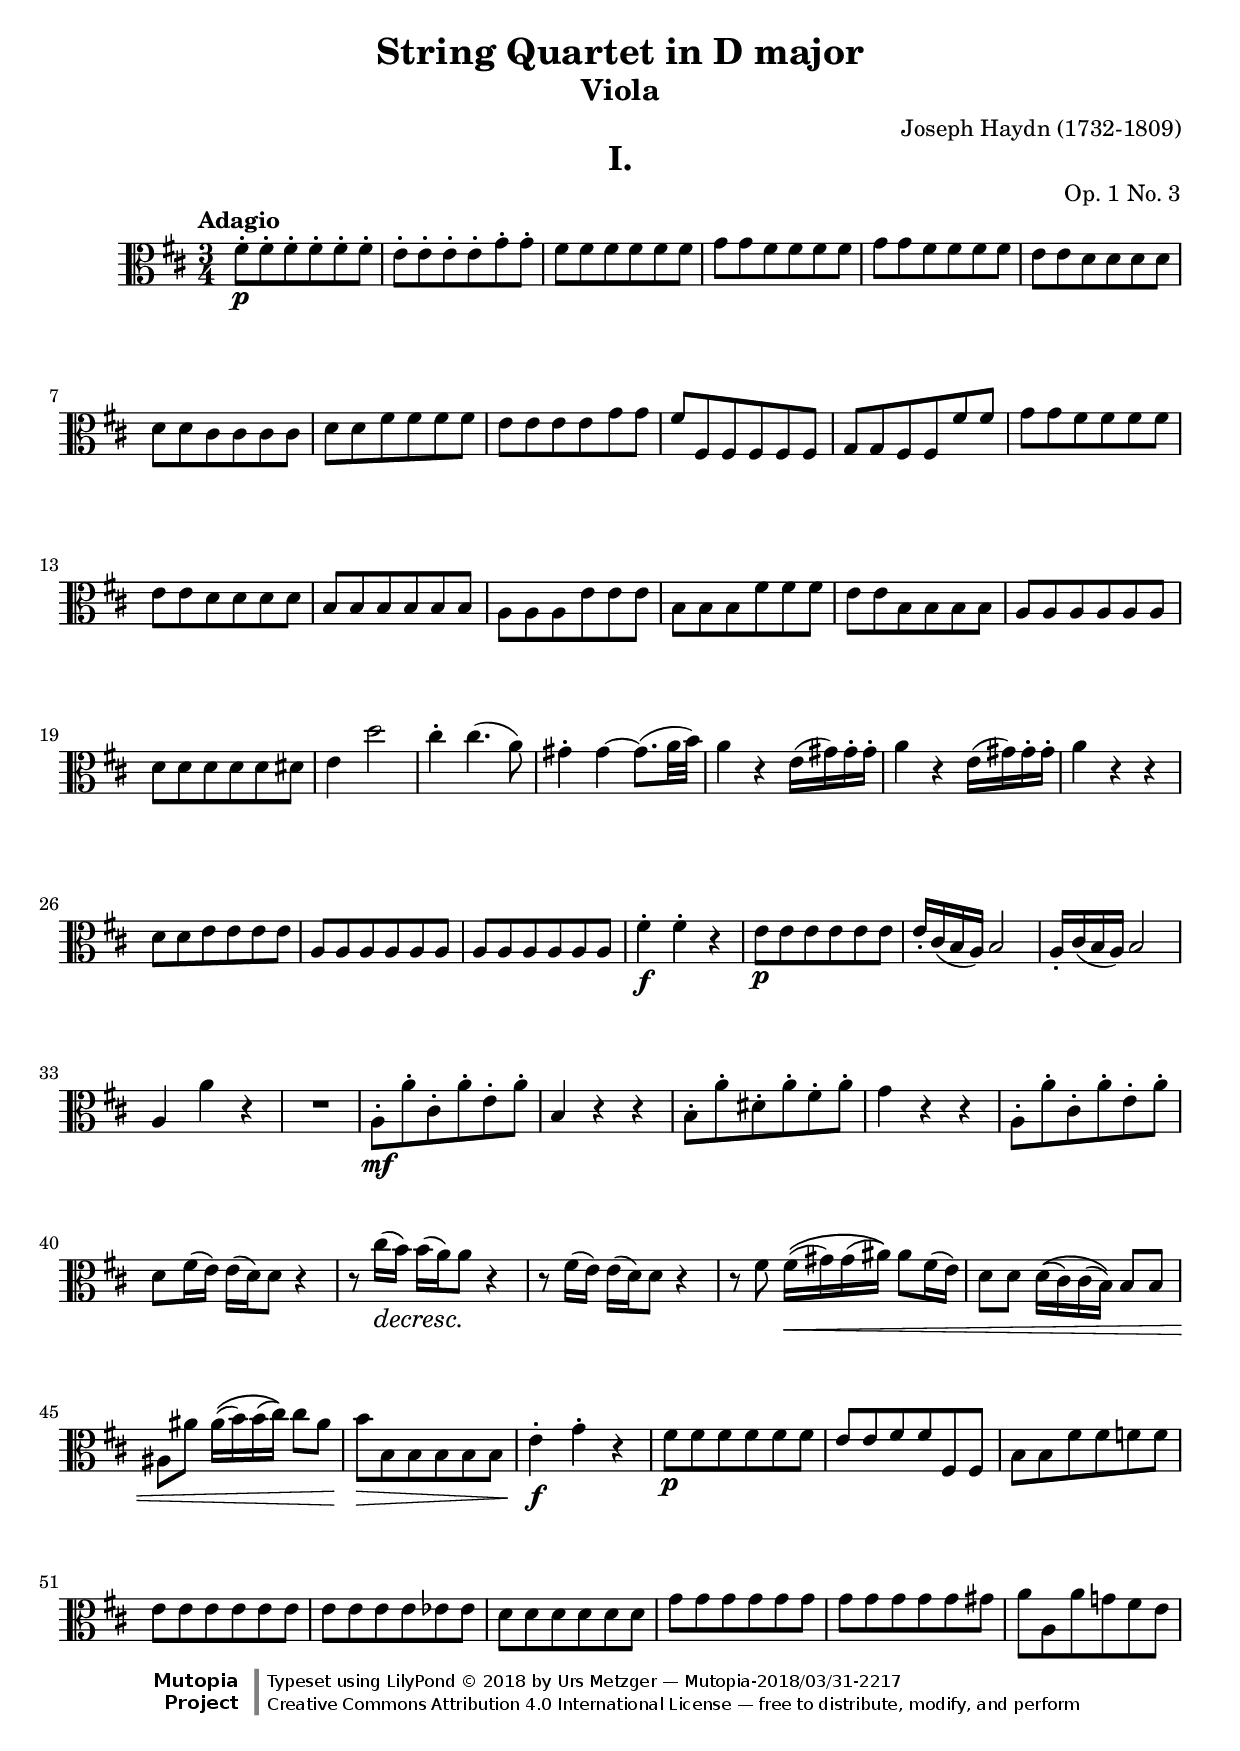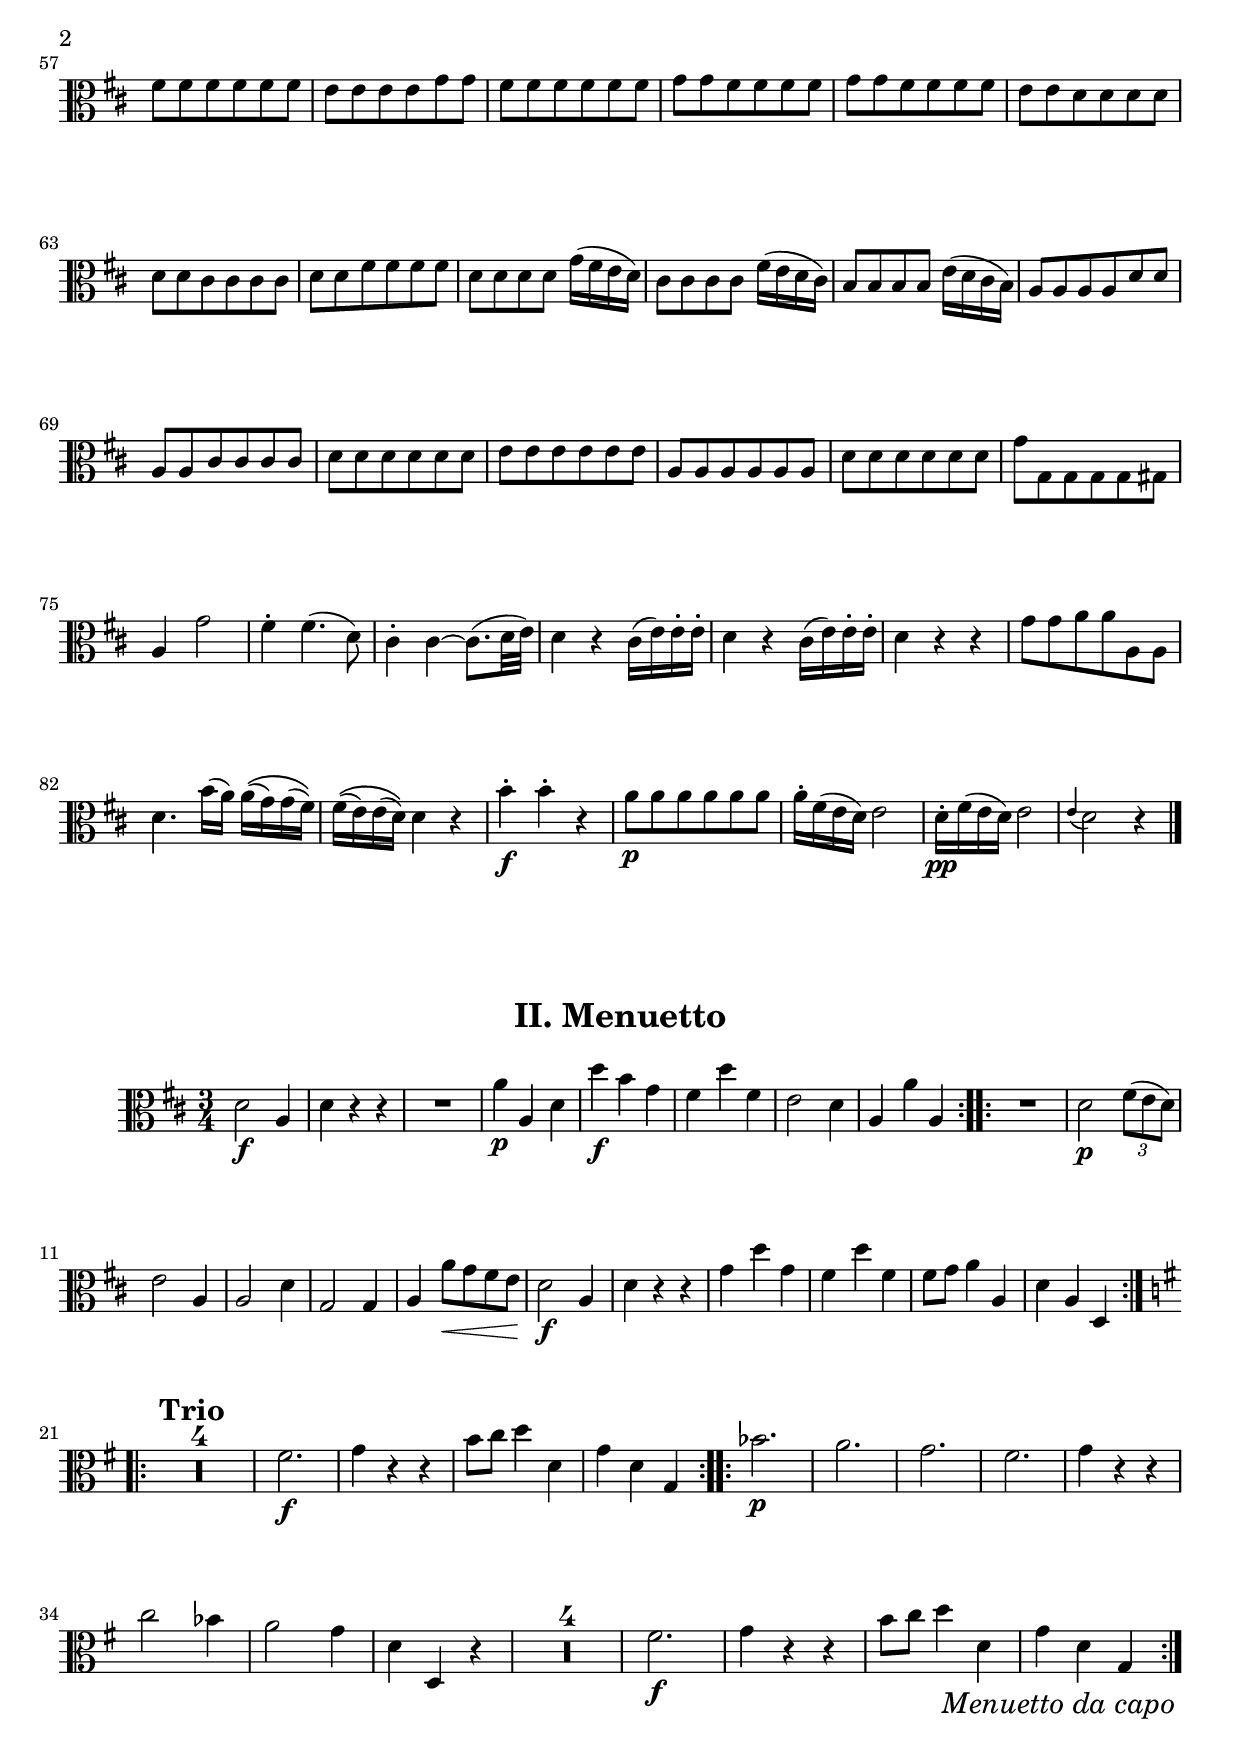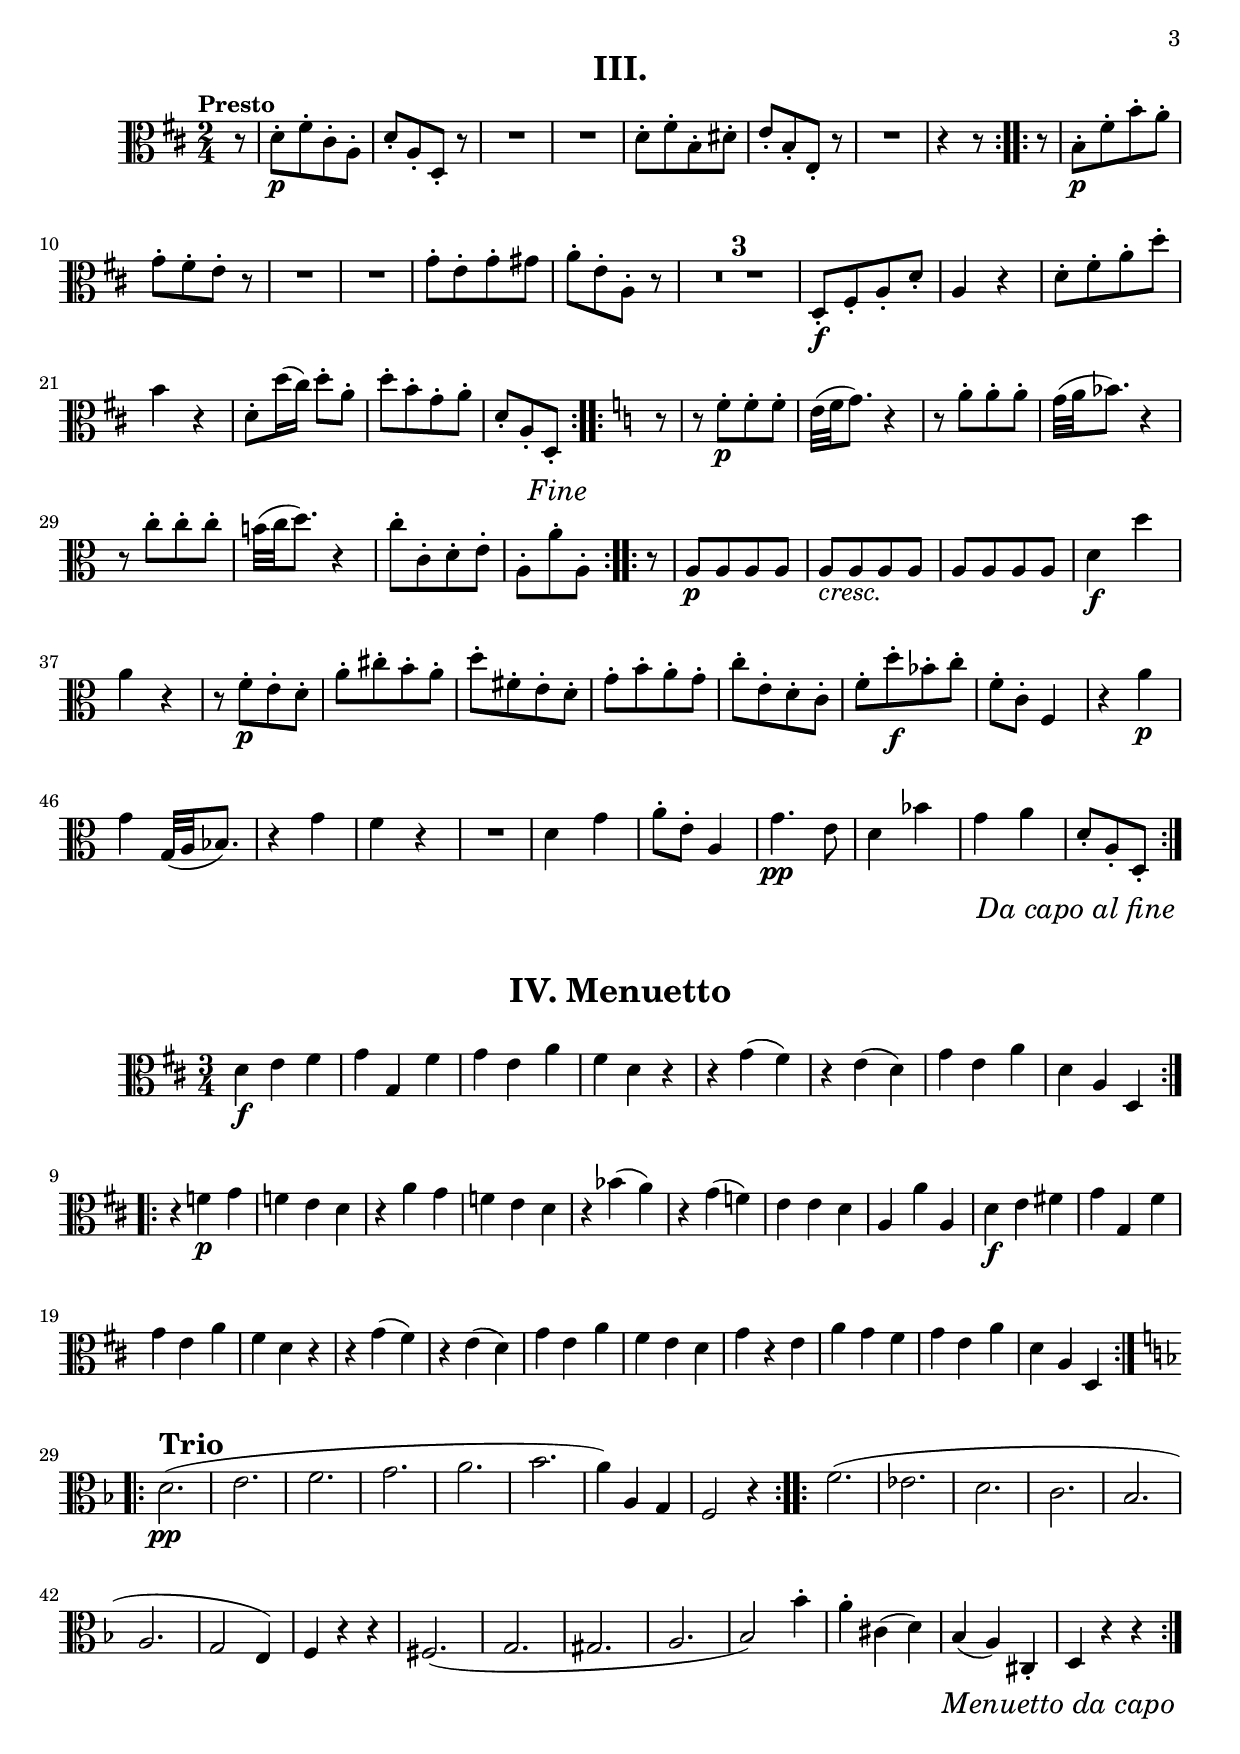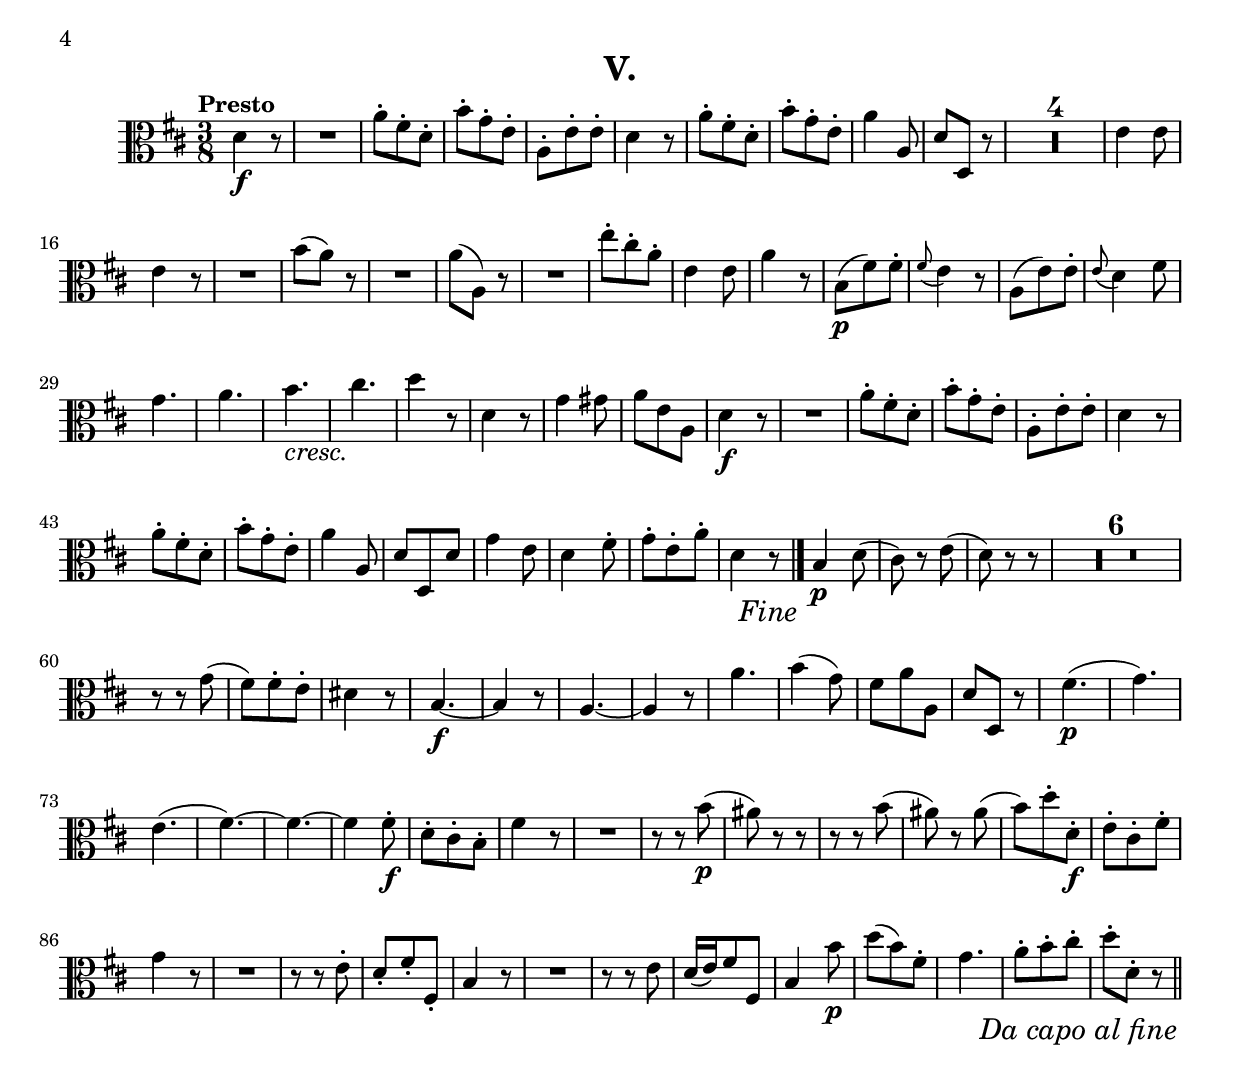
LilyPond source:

\version "2.18.2"
\language "deutsch"

\paper {
  ragged-bottom = ##f
}

\version "2.18.2"

\header {
  title = "String Quartet in D major"
  composer = "Joseph Haydn (1732-1809)"
  opus = "Op. 1 No. 3"

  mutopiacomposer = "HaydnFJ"
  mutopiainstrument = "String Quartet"
  date = "ca. 1757-62"
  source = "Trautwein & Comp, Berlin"
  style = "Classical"
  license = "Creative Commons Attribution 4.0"
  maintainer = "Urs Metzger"
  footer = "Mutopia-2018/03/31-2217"
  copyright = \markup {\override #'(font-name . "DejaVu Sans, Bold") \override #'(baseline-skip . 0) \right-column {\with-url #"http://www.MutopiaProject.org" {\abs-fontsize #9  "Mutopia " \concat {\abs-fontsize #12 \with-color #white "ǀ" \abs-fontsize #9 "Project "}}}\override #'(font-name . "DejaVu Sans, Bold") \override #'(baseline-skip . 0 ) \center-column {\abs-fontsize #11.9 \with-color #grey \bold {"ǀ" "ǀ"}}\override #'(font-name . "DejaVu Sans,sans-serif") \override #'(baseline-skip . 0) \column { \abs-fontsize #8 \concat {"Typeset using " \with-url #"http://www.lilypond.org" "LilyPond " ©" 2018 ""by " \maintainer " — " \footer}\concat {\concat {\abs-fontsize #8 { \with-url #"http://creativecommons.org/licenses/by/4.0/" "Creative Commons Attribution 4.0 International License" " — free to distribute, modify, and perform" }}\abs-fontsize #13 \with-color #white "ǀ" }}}
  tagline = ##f
}

\header {
  subtitle = \markup { \abs-fontsize #14 "Viola" }
}

breakVoice = { \break }

\include "../defs.ily"
\version "2.18.2"
\language "deutsch"

Viola_a = \relative fis' {
  \global_a
  \clef alto
  fis8-. \p fis-. fis-. fis-. fis-. fis-.
  e-. e-. e-. e-. g-. g-.
  fis fis fis fis fis fis
  g g fis fis fis fis
  \barNumberCheck 5
  g g fis fis fis fis
  e e d d d d
  d d cis cis cis cis
  d d fis fis fis fis
  e e e e g g
  \barNumberCheck 10
  fis fis, fis fis fis fis
  g g fis fis fis' fis
  g g fis fis fis fis
  e e d d d d
  h h h h h h
  \barNumberCheck 15
  a a a e' e e
  h h h fis' fis fis
  e e h h h h
  a a a a a a
  d d d d d dis
  \barNumberCheck 20
  e4 d'2
  cis4-. cis4.( a8)
  gis4-. gis~ gis8.( a32 h)
  a4 r e16( gis) gis-. gis-.
  a4 r e16( gis) gis-. gis-.
  \barNumberCheck 25
  a4 r r
  d,8 d e e e e
  a, a a a a a
  a a a a a a
  fis'4-. \f fis-. r
  \barNumberCheck 30
  e8 \p e e e e e
  e16-. cis( h a) h2
  a16-. cis( h a) h2
  a4 a' r
  R2.
  \barNumberCheck 35
  a,8-. \mf a'-. cis,-. a'-. e-. a-.
  h,4 r r
  h8-. a'-. dis,-. a'-. fis-. a-.
  g4 r r
  a,8-. a'-. cis,-. a'-. e-. a-.
  \barNumberCheck 40
  d,8 fis16( e) e( d) d8 r4
  r8 cis'16( \decresc h) h( a) a8 r4
  r8 fis16( e) e( d) d8 r4
  r8 fis fis16\(( \< gis) gis( ais)\) ais8 fis16( e)
  d8 d d16\(( cis) cis( h)\) h8 h
  \barNumberCheck 45
  ais8 ais' ais16\(( h) h( cis)\) cis8 ais
  h8 \> h, h h h h
  e4-. \f g-. r
  fis8 \p fis fis fis fis fis
  e e fis fis fis, fis
  \barNumberCheck 50
  h h fis' fis f f
  e e e e e e
  e e e e es es
  d d d d d d
  g g g g g g
  \barNumberCheck 55
  g g g g g gis
  a a, a' g! fis e
  fis fis fis fis fis fis
  e e e e g g
  fis fis fis fis fis fis
  \barNumberCheck 60
  g g fis fis fis fis
  g g fis fis fis fis
  e e d d d d
  d d cis cis cis cis
  d d fis fis fis fis
  \barNumberCheck 65
  d d d d g16( fis e d)
  cis8 cis cis cis fis16( e d cis)
  h8 h h h e16( d cis h)
  a8 a a a d d
  a a cis cis cis cis
  \barNumberCheck 70
  d d d d d d
  e e e e e e
  a, a a a a a
  d d d d d d
  g g, g g g gis
  \barNumberCheck 75
  a4 g'2
  fis4-. fis4.( d8)
  cis4-. cis4~ cis8.( d32 e)
  d4 r cis16( e) e-. e-.
  d4 r cis16( e) e-. e-.
  \barNumberCheck 80
  d4 r r
  g8 g a a a, a
  d4. h'16( a) \pso #'(0 . 0.2) a\(( g) g( fis)\)
  \pso #'(0 . 0.2) fis16\(( e) e( d)\) d4 r
  h'4-. \f h-. r
  \barNumberCheck 85
  a8 \p a a a a a
  a16-. fis( e d) e2
  d16-. \pp fis( e d) e2
  \app e4 d2 r4 \bar "|."
}

\version "2.18.2"

Viola_b = \relative d' {
  \global_b
  \clef alto
  \compressFullBarRests
  \repeat volta 2 {
    d2 \f a4
    d4 r r
    R2.
    a'4 \p a, d
    \barNumberCheck 5
    d'4 \f h g
    fis4 d' fis,
    e2 d4
    a4 a' a,
  }
  \repeat volta 2 {
    R2.
    \barNumberCheck 10
    d2 \p \tuplet 3/2 { fis8( e d) }
    e2 a,4
    a2 d4
    g,2 g4
    a4 a'8 \< g fis e
    \barNumberCheck 15
    d2 \f a4
    d4 r r
    g4 d' g,
    fis4 d' fis,
    fis8 g a4 a,
    \barNumberCheck 20
    d4 a d,
  }
  \break
  \repeat volta 2 {
    \key g \major
    \tempoTrio
    R2. * 4
    \barNumberCheck 25
    fis'2. \f
    g4 r r
    h8 c d4 d,
    g4 d g,
  }
  \repeat volta 2 {
    b'2. \p
    \barNumberCheck 30
    a2.
    g2.
    fis2.
    g4 r r
    c2 b4
    \barNumberCheck 35
    a2 g4
    d4 d, r
    R2. * 4
    fis'2. \f
    g4 r r
    h8 c d4 d,
    g4 d g, \mdc
  }
}

\version "2.18.2"
\language "deutsch"

Viola_c = \relative d' {
  \global_c
  \clef alto
  \repeat volta 2 {
    r8
    d8-. \p fis-. cis-. a-.
    d8-. a-. d,-. r
    R2
    R2
    \barNumberCheck 5
    d'8-. fis-. h, -. dis-.
    e8-. h-. e,-. r
    R2
    r4 r8
  }
  \repeat volta 2 {
    r8
    h'-. \p fis'-. h-. a-.
    \barNumberCheck 10
    g8-. fis-. e-. r
    R2
    R2
    g8-. e-. g-. gis
    a8-. e-. a,-. r
    \barNumberCheck 15
    R2 * 3
    d,8-. \f fis-. a-. d-.
    a4 r
    \barNumberCheck 20
    d8-. fis-. a-. d-.
    h4 r
    d,8-. d'16( cis) d8-. a-.
    d8-. h-. g-. a-.
    d,8-.[ a-. d,-.] \fine
  }
  \repeat volta 2 {
    \key a \minor
    r8
    \barNumberCheck 25
    r8 f'-. \p f-. f-.
    e32( f g8.) r4
    r8 a-. a-. a-.
    g32( a b8.) r4
    r8 c-. c-. c-.
    \barNumberCheck 30
    h!32( c d8.) r4
    c8-. c,-. d-. e-.
    a,8-.[ a'-. a,-.]
  }
  \repeat volta 2 {
    r8
    a8 \p a a a
    a8 \cresc a a a
    \barNumberCheck 35
    a8 a a a
    d4 \f d'
    a4 r
    r8 f-. \p e-. d-.
    a'8-. cis-. h-. a-.
    \barNumberCheck 40
    d8-. fis,-. e-. d-.
    g8-. h-. a-. g-.
    c8-. e,-. d-. c-.
    f8-. d'-. \f b-. c-.
    f,8-. c-. f,4
    \barNumberCheck 45
    r4 a' \p
    g4 g,32( a b8.)
    r4 g'
    f4 r
    R2
    \barNumberCheck 50
    d4 g
    a8-. e-. a,4
    g'4. \pp e8
    d4 b'
    g4 a
    \barNumberCheck 55
    d,8-.[ a-. d,-.] \dcaf
  }
}

\version "2.18.2"

Viola_d = \relative d' {
  \global_d
  \clef alto
  \repeat volta 2 {
    d4 \f e fis
    g4 g, fis'
    g4 e a
    fis4 d r
    \barNumberCheck 5
    r4 g( fis)
    r4 e( d)
    g4 e a
    d,4 a d,
  } \breakVoice
  \repeat volta 2 {
    r4 f' \p g
    \barNumberCheck 10
    f4 e d
    r4 a' g
    f4 e d
    r4 b'( a)
    r4 g( f)
    \barNumberCheck 15
    e4 e d
    a4 a' a,
    d4 \f e fis!
    g4 g, fis'
    g4 e a
    \barNumberCheck 20
    fis4 d r
    r4 g( fis)
    r4 e( d)
    g4 e a
    fis4 e d
    \barNumberCheck 25
    g4 r e
    a4 g fis
    g4 e a
    d,4 a d,
  }
  \break
  \repeat volta 2 {
    \key d \minor
    \tempoTrio
    d'2.( \pp
    \barNumberCheck 30
    e2.
    f2.
    g2.
    a2.
    b2.
    \barNumberCheck 35
    a4) a, g
    f2 r4
  }
  \repeat volta 2 {
    f'2.(
    es2.
    d2.
    \barNumberCheck 40
    c2.
    b2.
    a2.
    g2 e4)
    f4 r r
    \barNumberCheck 45
    fis2.(
    g2.
    gis2.
    a2.
    b2) b'4-.
    \barNumberCheck 50
    a4-. cis,( d)
    b4( a) cis,-.
    d4 r r \mdc
  }
}

\version "2.18.2"
\language "deutsch"

Viola_e = \relative d' {
  \global_e
  \clef alto
  \compressFullBarRests
  d4 \f r8
  R4.
  a'8-. fis-. d-.
  h'8-. g-. e-.
  \barNumberCheck 5
  a,8-. e'-. e-.
  d4 r8
  a'8-. fis-. d-.
  h'8-. g-. e-.
  a4 a,8
  \barNumberCheck 10
  d8 d, r
  R4. * 4
  \barNumberCheck 15
  e'4 e8
  e4 r8
  R4.
  h'8( a) r
  R4.
  \barNumberCheck 20
  a8( a,) r8
  R4.
  e''8-. cis-. a-.
  e4 e8
  a4 r8
  \barNumberCheck 25
  h,8( \p fis') fis-.
  \app fis8 e4 r8
  a,8( e') e-.
  \app e8 d4 fis8
  g4.
  \barNumberCheck 30
  a4.
  h4. \cresc
  cis4.
  d4 r8
  d,4 r8
  \barNumberCheck 35
  g4 gis8
  a8 e a,
  d4 \f r8
  R4.
  a'8-. fis-. d-.
  \barNumberCheck 40
  h'8-. g-. e-.
  a,8-. e'-. e-.
  d4 r8
  a'8-. fis-. d-.
  h'8-. g-. e-.
  \barNumberCheck 45
  a4 a,8
  d8 d, d'
  g4 e8
  d4 fis8-.
  g8-. e-. a-.
  \barNumberCheck 50
  d,4 r8 \fine \bar "|."
  h4 \p d8(
  cis8) r e(
  d8) r r
  R4. * 6
  \barNumberCheck 60
  r8 r g(
  fis8) fis-. e-.
  dis4 r8
  h4.~ \f
  h4 r8
  \barNumberCheck 65
  a4.~
  a4 r8
  a'4.
  h4( g8)
  fis8 a a,
  \barNumberCheck 70
  d8 d, r
  fis'4.( \p
  g4.)
  e4.(
  fis4.)~
  \barNumberCheck 75
  fis4.~
  fis4 fis8-. \f
  d8-. cis-. h-.
  fis'4 r8
  R4.
  \barNumberCheck 80
  r8 r h( \p
  ais8) r r
  r8 r h(
  ais8) r ais(
  h8) d-. d,-. \f
  \barNumberCheck 85
  e8-. cis-. fis-.
  g4 r8
  R4.
  r8 r e-.
  d8-. fis-. fis,-.
  \barNumberCheck 90
  h4 r8
  R4.
  r8 r e
  d16( e) fis8 fis,
  h4 h'8\p
  \barNumberCheck 95
  d8( h) fis-.
  g4.
  a8-. h-. cis-.
  d8-. d,-. r \dcaf \bar "||"
}


\score {
  \Viola_a
  \header {
    piece = \markup { \fill-line { \center-column { \abs-fontsize #16 \bold \raise #3 { "I." } } } }
  }
  \layout { indent = 10 \mm }
}

\score {
  \Viola_b
  \header {
    opus = " "
    piece = \markup { \fill-line { \center-column { \abs-fontsize #16 \bold \raise #3 { "II. Menuetto" } } } }
  }
  \layout { indent = 10 \mm }
}

\pageBreak

\score {
  \Viola_c
  \header {
    opus = " "
    piece = \markup { \fill-line { \center-column { \abs-fontsize #16 \bold \raise #1 { "III." } } } }
  }
  \layout { indent = 10 \mm }
}

\score {
  \Viola_d
  \header {
    opus = " "
    piece = \markup { \fill-line { \center-column { \abs-fontsize #16 \bold \raise #3 { "IV. Menuetto" } } } }
  }
  \layout { indent = 10 \mm }
}

\pageBreak

\score {
  \Viola_e
  \header {
    opus = " "
    piece = \markup { \fill-line { \center-column { \abs-fontsize #16 \bold \raise #1 { "V." } } } }
  }
  \layout { indent = 10 \mm }
}